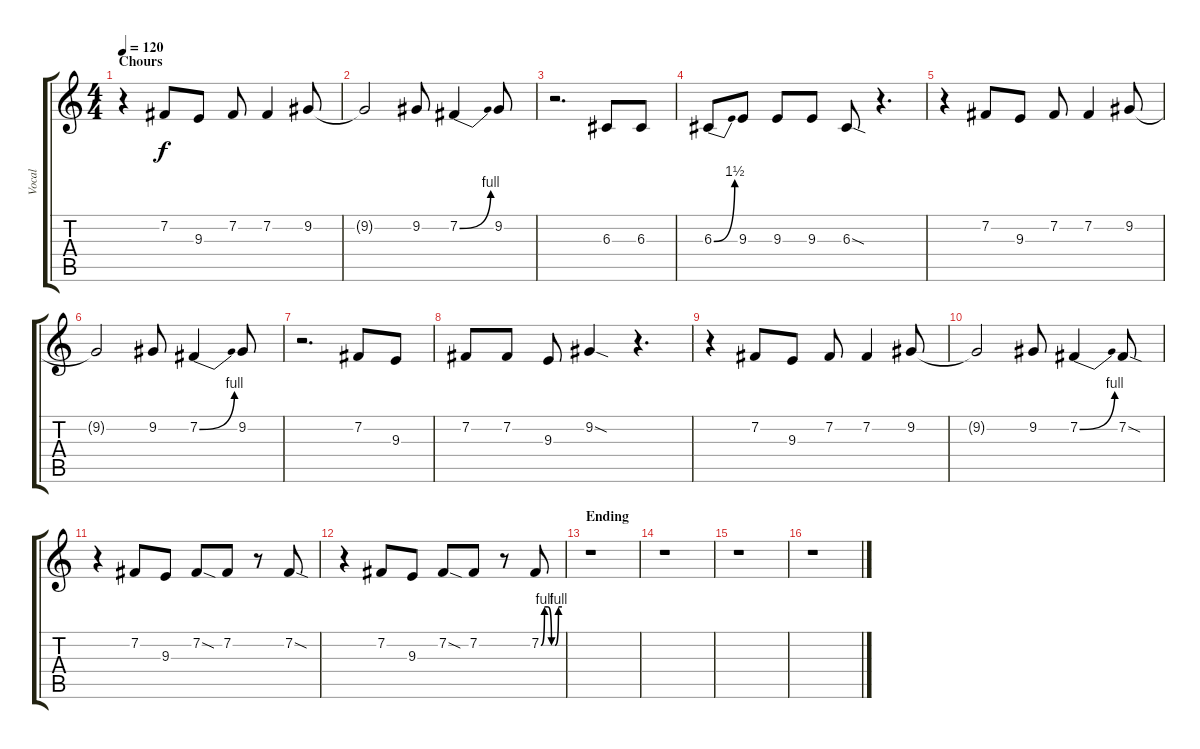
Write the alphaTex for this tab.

\track ("Vocal" "Vocal") {instrument lead2sawtooth}
\staff {score tabs}
\tuning (E4 B3 G3 D3 A2 E2) {hide}
\ts (4 4)
\section ("" "Chours")
\tempo 120
\clef g2
\ks c
r.4{dy f} 7.2.8 9.3.8 7.2.8 7.2.4 9.2.8 |
9.2{t}.2 9.2.8 7.2{be (bend 0 0 60 4)}.4 9.2.8 |
r.2{d} 6.3.8 6.3.8 |
6.3{be (bend 0 0 60 6)}.8 9.3.8 9.3.8 9.3.8 6.3{sod}.8 r.4{d} |
r.4 7.2.8 9.3.8 7.2.8 7.2.4 9.2.8 |
9.2{t}.2 9.2.8 7.2{be (bend 0 0 60 4)}.4 9.2.8 |
r.2{d} 7.2.8 9.3.8 |
7.2.8 7.2.8 9.3.8 9.2{sod}.4 r.4{d} |
r.4 7.2.8 9.3.8 7.2.8 7.2.4 9.2.8 |
9.2{t}.2 9.2.8 7.2{be (bend 0 0 60 4)}.4 7.2{sod}.8 |
r.4 7.2.8 9.3.8 7.2{sod}.8 7.2.8 r.8 7.2{sod}.8 |
r.4 7.2.8 9.3.8 7.2{sod}.8 7.2.8 r.8 7.2{be (custom 0 0 10 4 20 4 30 0 40 0 50 4 60 4)}.8 |
\section ("" "Ending")
r.1 |
r.1 |
r.1 |
r.1
